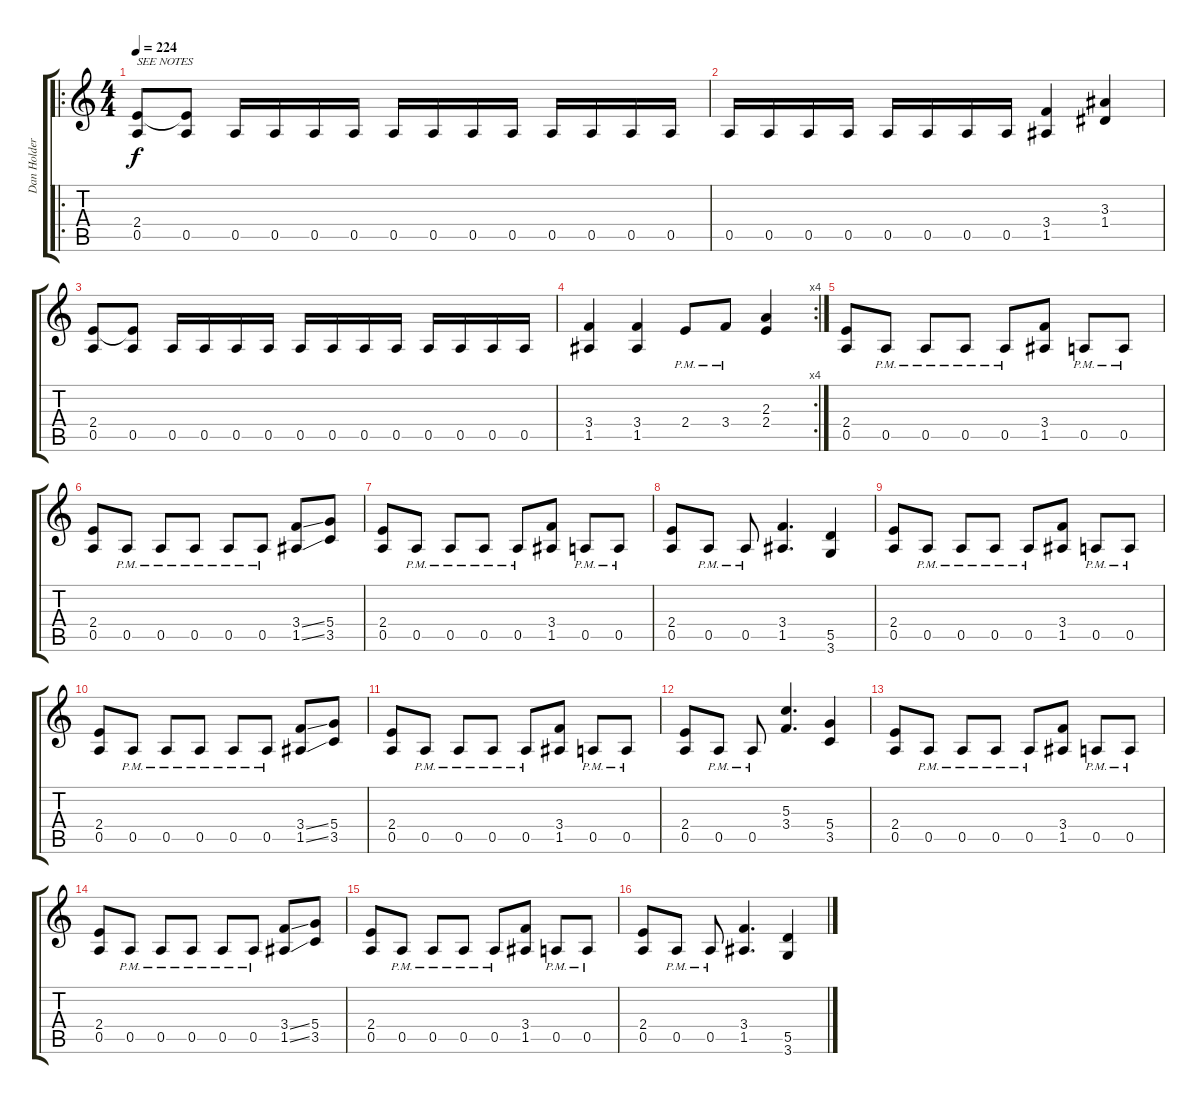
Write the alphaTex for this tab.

\track ("Dan Holder" "Dan Holder") {instrument overdrivenguitar}
\staff {score tabs}
\tuning (E4 B3 G3 D3 A2 E2) {hide}
\ro
\ts (4 4)
\tempo 224
\clef g2
\ks c
(2.4 0.5).8{txt "SEE NOTES" dy f instrument overdrivenguitar} (2.4{t} 0.5).8 0.5.16 0.5.16 0.5.16 0.5.16 0.5.16 0.5.16 0.5.16 0.5.16 0.5.16 0.5.16 0.5.16 0.5.16 |
0.5.16 0.5.16 0.5.16 0.5.16 0.5.16 0.5.16 0.5.16 0.5.16 (3.4 1.5).4 (3.3 1.4).4 |
(2.4 0.5).8 (2.4{t} 0.5).8 0.5.16 0.5.16 0.5.16 0.5.16 0.5.16 0.5.16 0.5.16 0.5.16 0.5.16 0.5.16 0.5.16 0.5.16 |
\rc 4
(3.4 1.5).4 (3.4 1.5).4 2.4{pm}.8 3.4{pm}.8 (2.3 2.4).4 |
(2.4 0.5).8 0.5{pm}.8 0.5{pm}.8 0.5{pm}.8 0.5{pm}.8 (3.4 1.5).8 0.5{pm}.8 0.5{pm}.8 |
(2.4 0.5).8 0.5{pm}.8 0.5{pm}.8 0.5{pm}.8 0.5{pm}.8 0.5{pm}.8 (3.4{ss} 1.5{ss}).8 (5.4 3.5).8 |
(2.4 0.5).8 0.5{pm}.8 0.5{pm}.8 0.5{pm}.8 0.5{pm}.8 (3.4 1.5).8 0.5{pm}.8 0.5{pm}.8 |
(2.4 0.5).8 0.5{pm}.8 0.5{pm}.8 (3.4 1.5).4{d} (5.5 3.6).4 |
(2.4 0.5).8 0.5{pm}.8 0.5{pm}.8 0.5{pm}.8 0.5{pm}.8 (3.4 1.5).8 0.5{pm}.8 0.5{pm}.8 |
(2.4 0.5).8 0.5{pm}.8 0.5{pm}.8 0.5{pm}.8 0.5{pm}.8 0.5{pm}.8 (3.4{ss} 1.5{ss}).8 (5.4 3.5).8 |
(2.4 0.5).8 0.5{pm}.8 0.5{pm}.8 0.5{pm}.8 0.5{pm}.8 (3.4 1.5).8 0.5{pm}.8 0.5{pm}.8 |
(2.4 0.5).8 0.5{pm}.8 0.5{pm}.8 (5.3 3.4).4{d} (5.4 3.5).4 |
(2.4 0.5).8 0.5{pm}.8 0.5{pm}.8 0.5{pm}.8 0.5{pm}.8 (3.4 1.5).8 0.5{pm}.8 0.5{pm}.8 |
(2.4 0.5).8 0.5{pm}.8 0.5{pm}.8 0.5{pm}.8 0.5{pm}.8 0.5{pm}.8 (3.4{ss} 1.5{ss}).8 (5.4 3.5).8 |
(2.4 0.5).8 0.5{pm}.8 0.5{pm}.8 0.5{pm}.8 0.5{pm}.8 (3.4 1.5).8 0.5{pm}.8 0.5{pm}.8 |
(2.4 0.5).8 0.5{pm}.8 0.5{pm}.8 (3.4 1.5).4{d} (5.5 3.6).4
